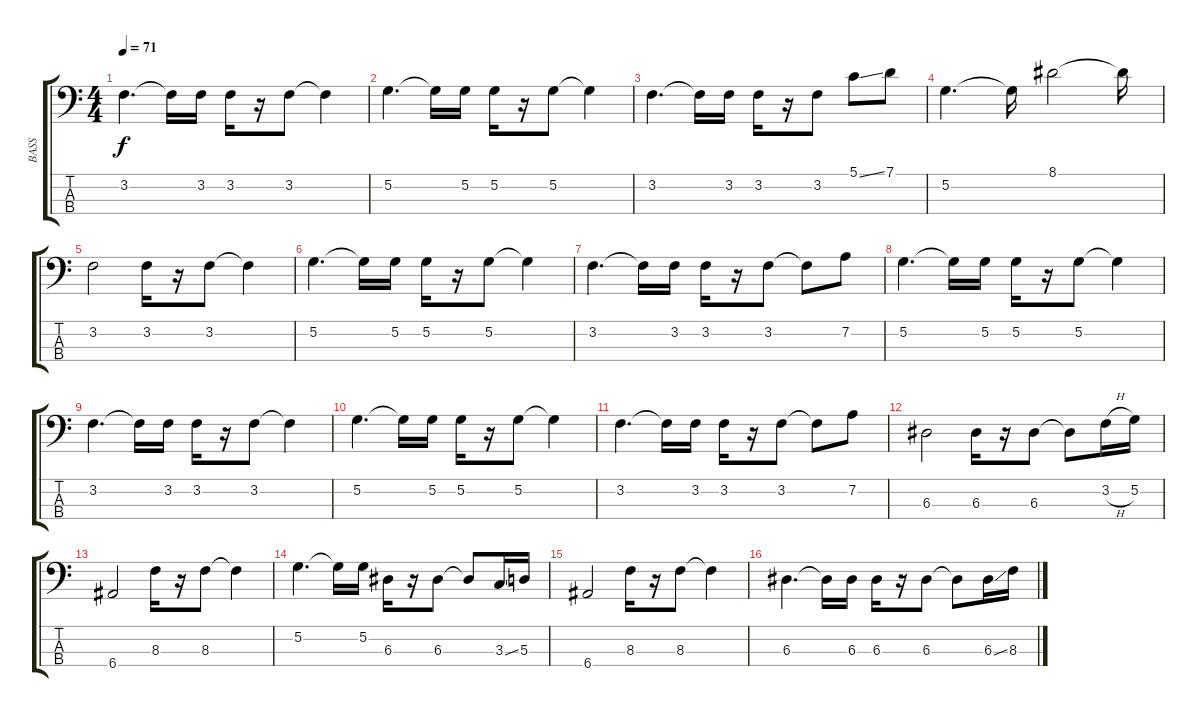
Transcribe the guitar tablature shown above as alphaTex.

\track ("BASS" "BASS") {instrument electricbassfinger}
\staff {score tabs}
\tuning (G2 D2 A1 E1) {hide}
\ts (4 4)
\tempo 71
\clef f4
\ks c
3.2.4{d dy f} 3.2{t}.16 3.2.16 3.2.16 r.16 3.2.8 3.2{t}.4 |
5.2.4{d} 5.2{t}.16 5.2.16 5.2.16 r.16 5.2.8 5.2{t}.4 |
3.2.4{d} 3.2{t}.16 3.2.16 3.2.16 r.16 3.2.8 5.1{ss}.8 7.1.8 |
5.2.4{d} 5.2{t}.16 8.1.2 8.1{t}.16 |
3.2.2 3.2.16 r.16 3.2.8 3.2{t}.4 |
5.2.4{d} 5.2{t}.16 5.2.16 5.2.16 r.16 5.2.8 5.2{t}.4 |
3.2.4{d} 3.2{t}.16 3.2.16 3.2.16 r.16 3.2.8 3.2{t}.8 7.2.8 |
5.2.4{d} 5.2{t}.16 5.2.16 5.2.16 r.16 5.2.8 5.2{t}.4 |
3.2.4{d} 3.2{t}.16 3.2.16 3.2.16 r.16 3.2.8 3.2{t}.4 |
5.2.4{d} 5.2{t}.16 5.2.16 5.2.16 r.16 5.2.8 5.2{t}.4 |
3.2.4{d} 3.2{t}.16 3.2.16 3.2.16 r.16 3.2.8 3.2{t}.8 7.2.8 |
6.3.2 6.3.16 r.16 6.3.8 6.3{t}.8 3.2{h}.16 5.2.16 |
6.4.2 8.3.16 r.16 8.3.8 8.3{t}.4 |
5.2.4{d} 5.2{t}.16 5.2.16 6.3.16 r.16 6.3.8 6.3{t}.8 3.3{ss}.16 5.3.16 |
6.4.2 8.3.16 r.16 8.3.8 8.3{t}.4 |
6.3.4{d} 6.3{t}.16 6.3.16 6.3.16 r.16 6.3.8 6.3{t}.8 6.3{ss}.16 8.3.16
